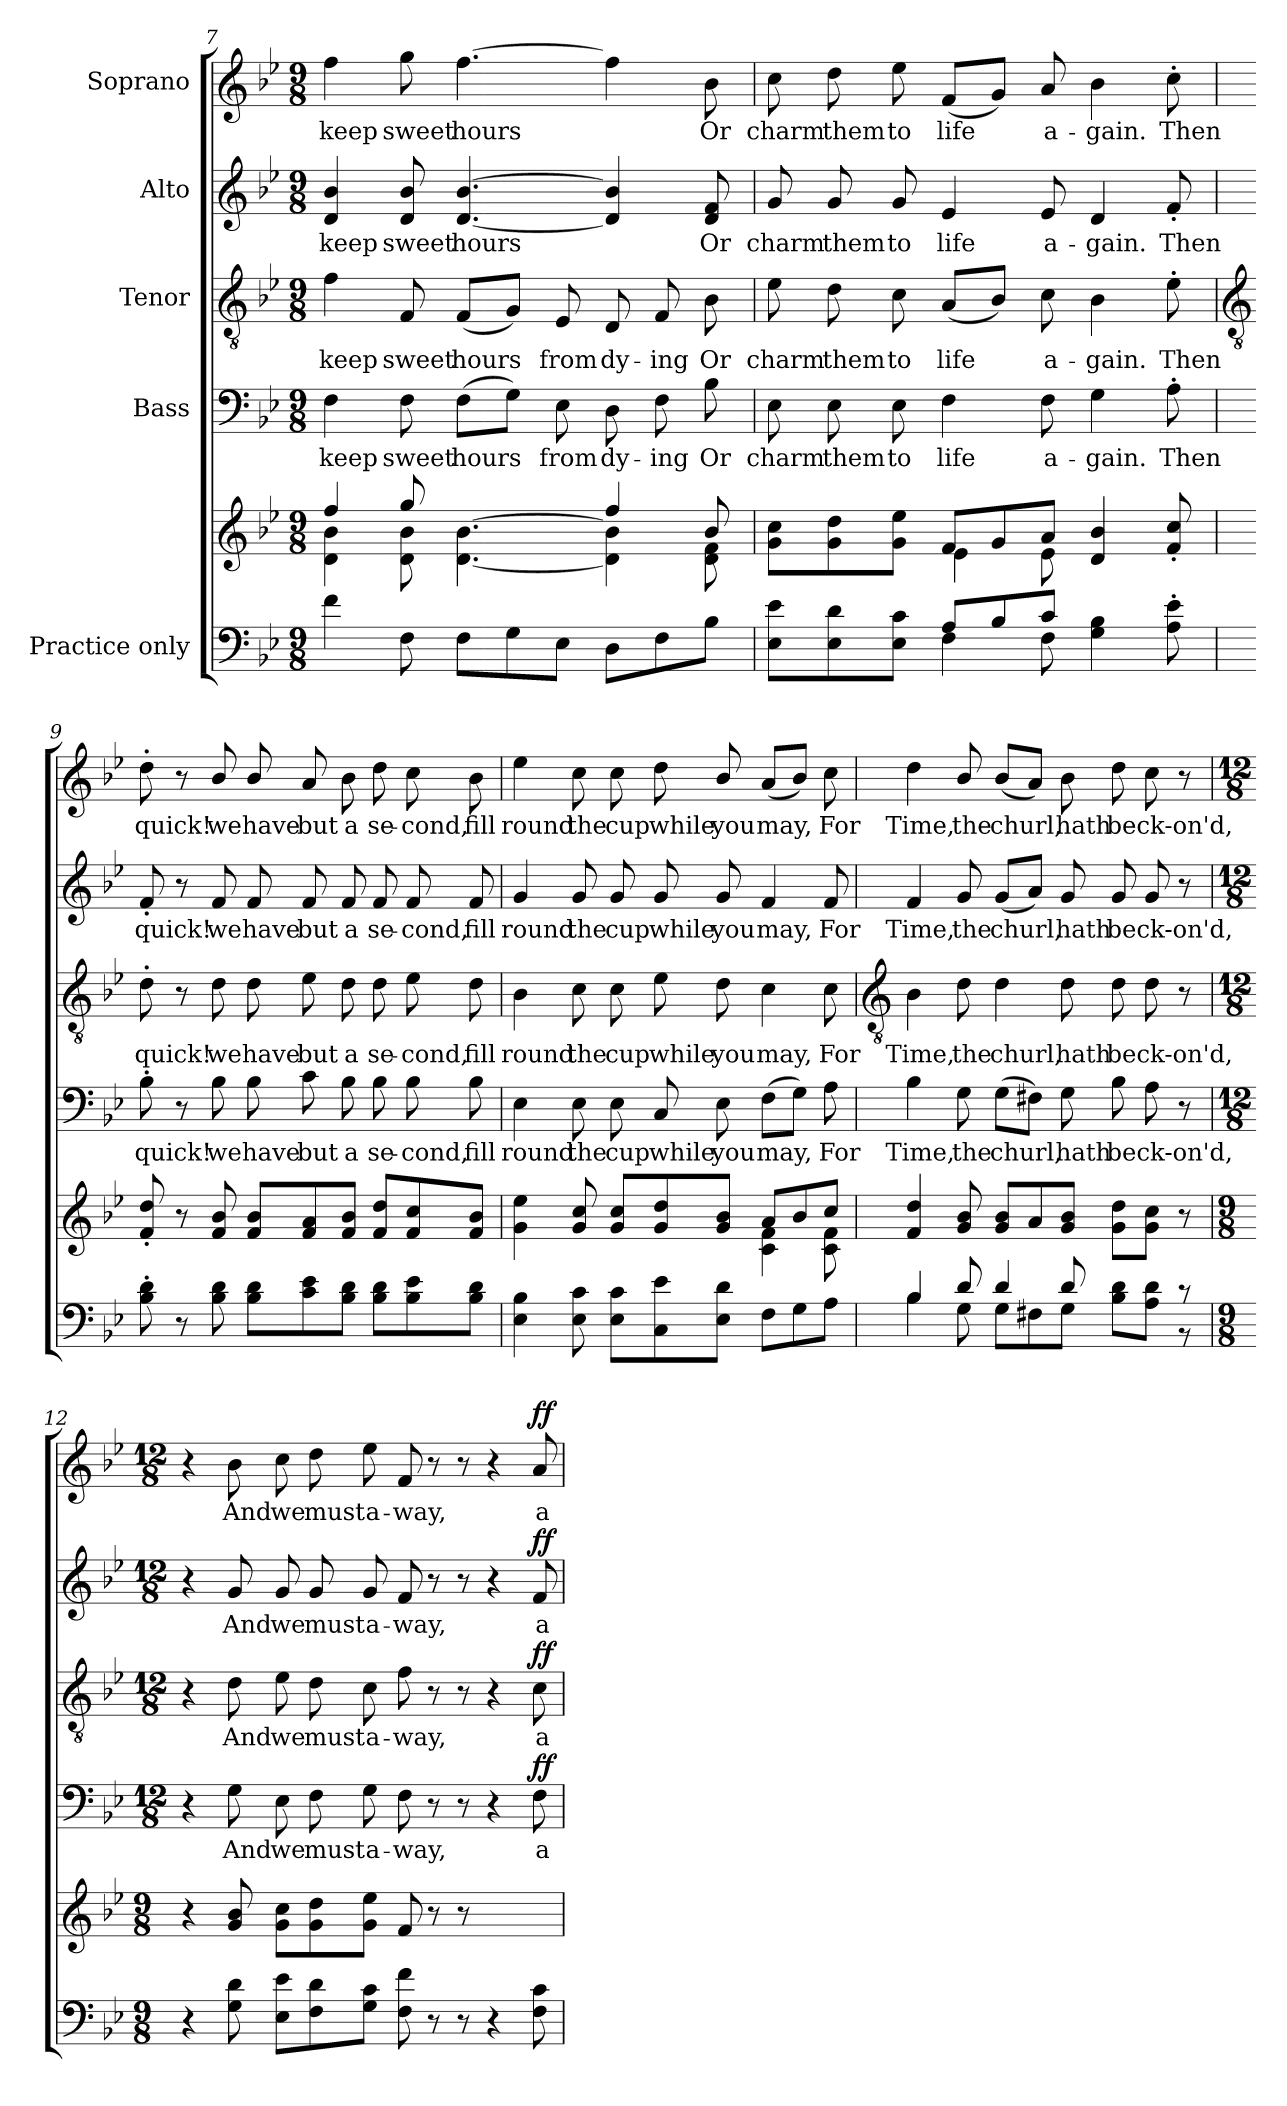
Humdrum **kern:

**kern	**kern	**kern	**text	**dynam	**kern	**text	**dynam	**kern	**text	**dynam	**kern	**text	**dynam
*part5	*part5	*part4	*part4	*part4	*part3	*part3	*part3	*part2	*part2	*part2	*part1	*part1	*part1
*staff6	*staff5	*staff4	*staff4	*staff4	*staff3	*staff3	*staff3	*staff2	*staff2	*staff2	*staff1	*staff1	*staff1
*I"Practice  only	*	*I"Bass	*	*	*I"Tenor	*	*	*I"Alto	*	*	*I"Soprano	*	*
*clefF4	*clefG2	*clefF4	*	*	*clefGv2	*	*	*clefG2	*	*	*clefG2	*	*
*k[b-e-]	*k[b-e-]	*k[b-e-]	*	*	*k[b-e-]	*	*	*k[b-e-]	*	*	*k[b-e-]	*	*
*B-:	*B-:	*B-:	*	*	*B-:	*	*	*B-:	*	*	*B-:	*	*
*M9/8	*M9/8	*M9/8	*	*	*M9/8	*	*	*M9/8	*	*	*M9/8	*	*
=7	=7	=7	=7	=7	=7	=7	=7	=7	=7	=7	=7	=7	=7
*^	*^	*	*	*	*	*	*	*	*	*	*	*	*
!	!	!	!	!	!LO:LY:b	!	!	!LO:LY:b	!	!	!LO:LY:b	!	!	!LO:LY:b	!
4f\	2ryy	4ff/	4d\ 4b-\	4F	keep	.	4f	keep	.	4d 4b-	keep	.	4ff	keep	.
!	!	!	!	!	!LO:LY:b	!	!	!LO:LY:b	!	!	!LO:LY:b	!	!	!LO:LY:b	!
8F\	.	8gg/	8d\ 8b-\	8F	sweet	.	8F	sweet	.	8d 8b-	sweet	.	8gg	sweet	.
!	!	!	!	!	!LO:LY:b	!	!	!LO:LY:b	!	!	!LO:LY:b	!	!	!LO:LY:b	!
8F\L	.	8ryy	[4.d\ [4.b-\	(>8FL	hours	.	(<8FL	hours	.	[4.d [4.b-	hours	.	[4.ff	hours	.
8G\	2ryy	4ryy	.	8GJ)	.	.	8GJ)	.	.	.	.	.	.	.	.
!	!	!	!	!	!LO:LY:b	!	!	!LO:LY:b	!	!	!	!	!	!	!
8E-\J	.	.	.	8E-	from	.	8E-	from	.	.	.	.	.	.	.
!	!	!	!	!	!LO:LY:b	!	!	!LO:LY:b	!	!	!	!	!	!	!
8D\L	.	4ff/	4d\] 4b-\]	8D	dy-	.	8D	dy-	.	4d] 4b-]	.	.	4ff]	.	.
!	!	!	!	!	!LO:LY:b	!	!	!LO:LY:b	!	!	!	!	!	!	!
8F\	.	.	.	8F	-ing	.	8F	-ing	.	.	.	.	.	.	.
!	!	!	!	!	!LO:LY:b	!	!	!LO:LY:b	!	!	!LO:LY:b	!	!	!LO:LY:b	!
8B-\J	8ryy	8b-/	8d\ 8f\	8B-	Or	.	8B-	Or	.	8d 8f	Or	.	8b-	Or	.
=8	=8	=8	=8	=8	=8	=8	=8	=8	=8	=8	=8	=8	=8	=8	=8
!	!	!	!	!	!LO:LY:b	!	!	!LO:LY:b	!	!	!LO:LY:b	!	!	!LO:LY:b	!
8E-\ 8e-\L	4ryy	8g\ 8cc\L	4ryy	8E-	charm	.	8e-	charm	.	8g	charm	.	8cc	charm	.
!	!	!	!	!	!LO:LY:b	!	!	!LO:LY:b	!	!	!LO:LY:b	!	!	!LO:LY:b	!
8E-\ 8d\	.	8g\ 8dd\	.	8E-	them	.	8d	them	.	8g	them	.	8dd	them	.
!	!	!	!	!	!LO:LY:b	!	!	!LO:LY:b	!	!	!LO:LY:b	!	!	!LO:LY:b	!
8E-\ 8c\J	8ryy	8g\ 8ee-\J	8ryy	8E-	to	.	8c	to	.	8g	to	.	8ee-	to	.
!	!	!	!	!	!LO:LY:b	!	!	!LO:LY:b	!	!	!LO:LY:b	!	!	!LO:LY:b	!
8A/L	4F\	8f/L	4e-\	4F	life	.	(<8AL	life	.	4e-	life	.	(<8fL	life	.
8B-/	.	8g/	.	.	.	.	8B-J)	.	.	.	.	.	8gJ)	.	.
!	!	!	!	!	!LO:LY:b	!	!	!LO:LY:b	!	!	!LO:LY:b	!	!	!LO:LY:b	!
8c/J	8F\	8a/J	8e-\	8F	a-	.	8c	a-	.	8e-	a-	.	8a	a-	.
!	!	!	!	!	!LO:LY:b	!	!	!LO:LY:b	!	!	!LO:LY:b	!	!	!LO:LY:b	!
4G\ 4B-\	4ryy	4d/ 4b-/	4ryy	4G	-gain.	.	4B-	-gain.	.	4d	-gain.	.	4b-	-gain.	.
!	!	!	!	!	!LO:LY:b	!	!	!LO:LY:b	!	!	!LO:LY:b	!	!	!LO:LY:b	!
8A\' 8e-\'	8ryy	8f/' 8cc/'	8ryy	8A'	Then	.	8e-'	Then	.	8f'	Then	.	8cc'	Then	.
*v	*v	*	*	*	*	*	*	*	*	*	*	*	*	*	*
!!LO:LB:g=z
=9	=9	=9	=9	=9	=9	=9	=9	=9	=9	=9	=9	=9	=9	=9
*	*	*	*	*	*	*clefGv2	*	*	*	*	*	*	*	*
*^	*	*	*	*	*	*	*	*	*	*	*	*	*	*
!	!	!	!	!	!LO:LY:b	!	!	!LO:LY:b	!	!	!LO:LY:b	!	!	!LO:LY:b	!
*v	*v	*	*	*	*	*	*	*	*	*	*	*	*	*	*
8B-\' 8d\'	8f/' 8dd/'	2ryy	8B-'	quick!	.	8d'	quick!	.	8f'	quick!	.	8dd'	quick!	.
8r	8r	.	8r	.	.	8r	.	.	8r	.	.	8r	.	.
!	!	!	!	!LO:LY:b	!	!	!LO:LY:b	!	!	!LO:LY:b	!	!	!LO:LY:b	!
8B-\ 8d\	8f/ 8b-/	.	8B-	we	.	8d	we	.	8f	we	.	8b-/	we	.
!	!	!	!	!LO:LY:b	!	!	!LO:LY:b	!	!	!LO:LY:b	!	!	!LO:LY:b	!
8B-\ 8d\L	8f/ 8b-/L	.	8B-	have	.	8d	have	.	8f	have	.	8b-/	have	.
!	!	!	!	!LO:LY:b	!	!	!LO:LY:b	!	!	!LO:LY:b	!	!	!LO:LY:b	!
8c\ 8e-\	8f/ 8a/	2ryy	8c	but	.	8e-	but	.	8f	but	.	8a	but	.
!	!	!	!	!LO:LY:b	!	!	!LO:LY:b	!	!	!LO:LY:b	!	!	!LO:LY:b	!
8B-\ 8d\J	8f/ 8b-/J	.	8B-	a	.	8d	a	.	8f	a	.	8b-	a	.
!	!	!	!	!LO:LY:b	!	!	!LO:LY:b	!	!	!LO:LY:b	!	!	!LO:LY:b	!
8B-\ 8d\L	8f/ 8dd/L	.	8B-	se-	.	8d	se-	.	8f	se-	.	8dd	se-	.
!	!	!	!	!LO:LY:b	!	!	!LO:LY:b	!	!	!LO:LY:b	!	!	!LO:LY:b	!
8B-\ 8e-\	8f/ 8cc/	.	8B-	-cond,	.	8e-	-cond,	.	8f	-cond,	.	8cc	-cond,	.
!	!	!	!	!LO:LY:b	!	!	!LO:LY:b	!	!	!LO:LY:b	!	!	!LO:LY:b	!
8B-\ 8d\J	8f/ 8b-/J	8ryy	8B-	fill	.	8d	fill	.	8f	fill	.	8b-	fill	.
=10	=10	=10	=10	=10	=10	=10	=10	=10	=10	=10	=10	=10	=10	=10
!	!	!	!	!LO:LY:b	!	!	!LO:LY:b	!	!	!LO:LY:b	!	!	!LO:LY:b	!
4E-\ 4B-\	4g\ 4ee-\	2ryy	4E-	round	.	4B-	round	.	4g	round	.	4ee-	round	.
!	!	!	!	!LO:LY:b	!	!	!LO:LY:b	!	!	!LO:LY:b	!	!	!LO:LY:b	!
8E-\ 8c\	8g/ 8cc/	.	8E-	the	.	8c	the	.	8g	the	.	8cc	the	.
!	!	!	!	!LO:LY:b	!	!	!LO:LY:b	!	!	!LO:LY:b	!	!	!LO:LY:b	!
8E-\ 8c\L	8g/ 8cc/L	.	8E-	cup	.	8c	cup	.	8g	cup	.	8cc	cup	.
!	!	!	!	!LO:LY:b	!	!	!LO:LY:b	!	!	!LO:LY:b	!	!	!LO:LY:b	!
8C\ 8e-\	8g/ 8dd/	4ryy	8C	while	.	8e-	while	.	8g	while	.	8dd	while	.
!	!	!	!	!LO:LY:b	!	!	!LO:LY:b	!	!	!LO:LY:b	!	!	!LO:LY:b	!
8E-\ 8d\J	8g/ 8b-/J	.	8E-	you	.	8d	you	.	8g	you	.	8b-/	you	.
!	!	!	!	!LO:LY:b	!	!	!LO:LY:b	!	!	!LO:LY:b	!	!	!LO:LY:b	!
8FL	8a/L	4c\ 4f\	(>8FL	may,	.	4c	may,	.	4f	may,	.	(<8aL	may,	.
8G	8b-/	.	8GJ)	.	.	.	.	.	.	.	.	8b-J)	.	.
!	!	!	!	!LO:LY:b	!	!	!LO:LY:b	!	!	!LO:LY:b	!	!	!LO:LY:b	!
8AJ	8cc/J	8c\ 8f\	8A	For	.	8c	For	.	8f	For	.	8cc	For	.
*	*v	*v	*	*	*	*	*	*	*	*	*	*	*	*
!!LO:LB:g=z
=11	=11	=11	=11	=11	=11	=11	=11	=11	=11	=11	=11	=11	=11
*	*	*	*	*	*clefGv2	*	*	*	*	*	*	*	*
*^	*^	*	*	*	*	*	*	*	*	*	*	*	*
!	!	!	!	!	!LO:LY:b	!	!	!LO:LY:b	!	!	!LO:LY:b	!	!	!LO:LY:b	!
*	*	*v	*v	*	*	*	*	*	*	*	*	*	*	*	*
4B-/	4B-\	4f 4dd	4B-	Time,	.	4B-	Time,	.	4f	Time,	.	4dd	Time,	.
!	!	!	!	!LO:LY:b	!	!	!LO:LY:b	!	!	!LO:LY:b	!	!	!LO:LY:b	!
8d/	8G\	8g 8b-	8G	the	.	8d	the	.	8g	the	.	8b-/	the	.
!	!	!	!	!LO:LY:b	!	!	!LO:LY:b	!	!	!LO:LY:b	!	!	!LO:LY:b	!
4d/	8G\L	8g 8b-L	(>8GL	churl,	.	4d	churl,	.	(<8gL	churl,	.	(<8b-L	churl,	.
.	8F#X\	8a	8F#XJ)	.	.	.	.	.	8aJ)	.	.	8aJ)	.	.
!	!	!	!	!LO:LY:b	!	!	!LO:LY:b	!	!	!LO:LY:b	!	!	!LO:LY:b	!
8d/	8G\J	8g 8b-J	8G	hath	.	8d	hath	.	8g	hath	.	8b-	hath	.
!	!	!	!	!LO:LY:b	!	!	!LO:LY:b	!	!	!LO:LY:b	!	!	!LO:LY:b	!
8B-\ 8d\L	4ryy	8g 8ddL	8B-	beck-on'd,	.	8d	beck-on'd,	.	8g	beck-on'd,	.	8dd	beck-on'd,	.
8A\ 8d\J	.	8g 8ccJ	8A	.	.	8d	.	.	8g	.	.	8cc	.	.
8r	8r	8r	8r	.	.	8r	.	.	8r	.	.	8r	.	.
=12	=12	=12	=12	=12	=12	=12	=12	=12	=12	=12	=12	=12	=12	=12
*M9/8	*	*M9/8	*M12/8	*	*	*M12/8	*	*	*M12/8	*	*	*M12/8	*	*
4r	2ryy	4r	4r	.	.	4r	.	.	4r	.	.	4r	.	.
!	!	!	!	!LO:LY:b	!	!	!LO:LY:b	!	!	!LO:LY:b	!	!	!LO:LY:b	!
8G\ 8d\	.	8g 8b-	8G	And	.	8d	And	.	8g	And	.	8b-	And	.
!	!	!	!	!LO:LY:b	!	!	!LO:LY:b	!	!	!LO:LY:b	!	!	!LO:LY:b	!
8E-\ 8e-\L	.	8g\ 8cc\L	8E-	we	.	8e-	we	.	8g	we	.	8cc	we	.
!	!	!	!	!LO:LY:b	!	!	!LO:LY:b	!	!	!LO:LY:b	!	!	!LO:LY:b	!
8F\ 8d\	2ryy	8g\ 8dd\	8F	must	.	8d	must	.	8g	must	.	8dd	must	.
!	!	!	!	!LO:LY:b	!	!	!LO:LY:b	!	!	!LO:LY:b	!	!	!LO:LY:b	!
8G\ 8c\J	.	8g\ 8ee-\J	8G	a-	.	8c	a-	.	8g	a-	.	8ee-	a-	.
!	!	!	!	!LO:LY:b	!	!	!LO:LY:b	!	!	!LO:LY:b	!	!	!LO:LY:b	!
8F\ 8f\	.	8f	8F	-way,	.	8f	-way,	.	8f	-way,	.	8f	-way,	.
8r	.	8r	8r	.	.	8r	.	.	8r	.	.	8r	.	.
8r	2ryy	8r	8r	.	.	8r	.	.	8r	.	.	8r	.	.
4r	.	4.ryy	4r	.	.	4r	.	.	4r	.	.	4r	.	.
!	!	!	!	!LO:LY:b	!LO:DY:b	!	!LO:LY:b	!LO:DY:b	!	!LO:LY:b	!LO:DY:b	!	!LO:LY:b	!LO:DY:b
8F\ 8c\	.	.	8F	a-	ff	8c	a-	ff	8f	a-	ff	8a	a-	ff
*v	*v	*	*	*	*	*	*	*	*	*	*	*	*	*
=	=	=	=	=	=	=	=	=	=	=	=	=	=
*-	*-	*-	*-	*-	*-	*-	*-	*-	*-	*-	*-	*-	*-
